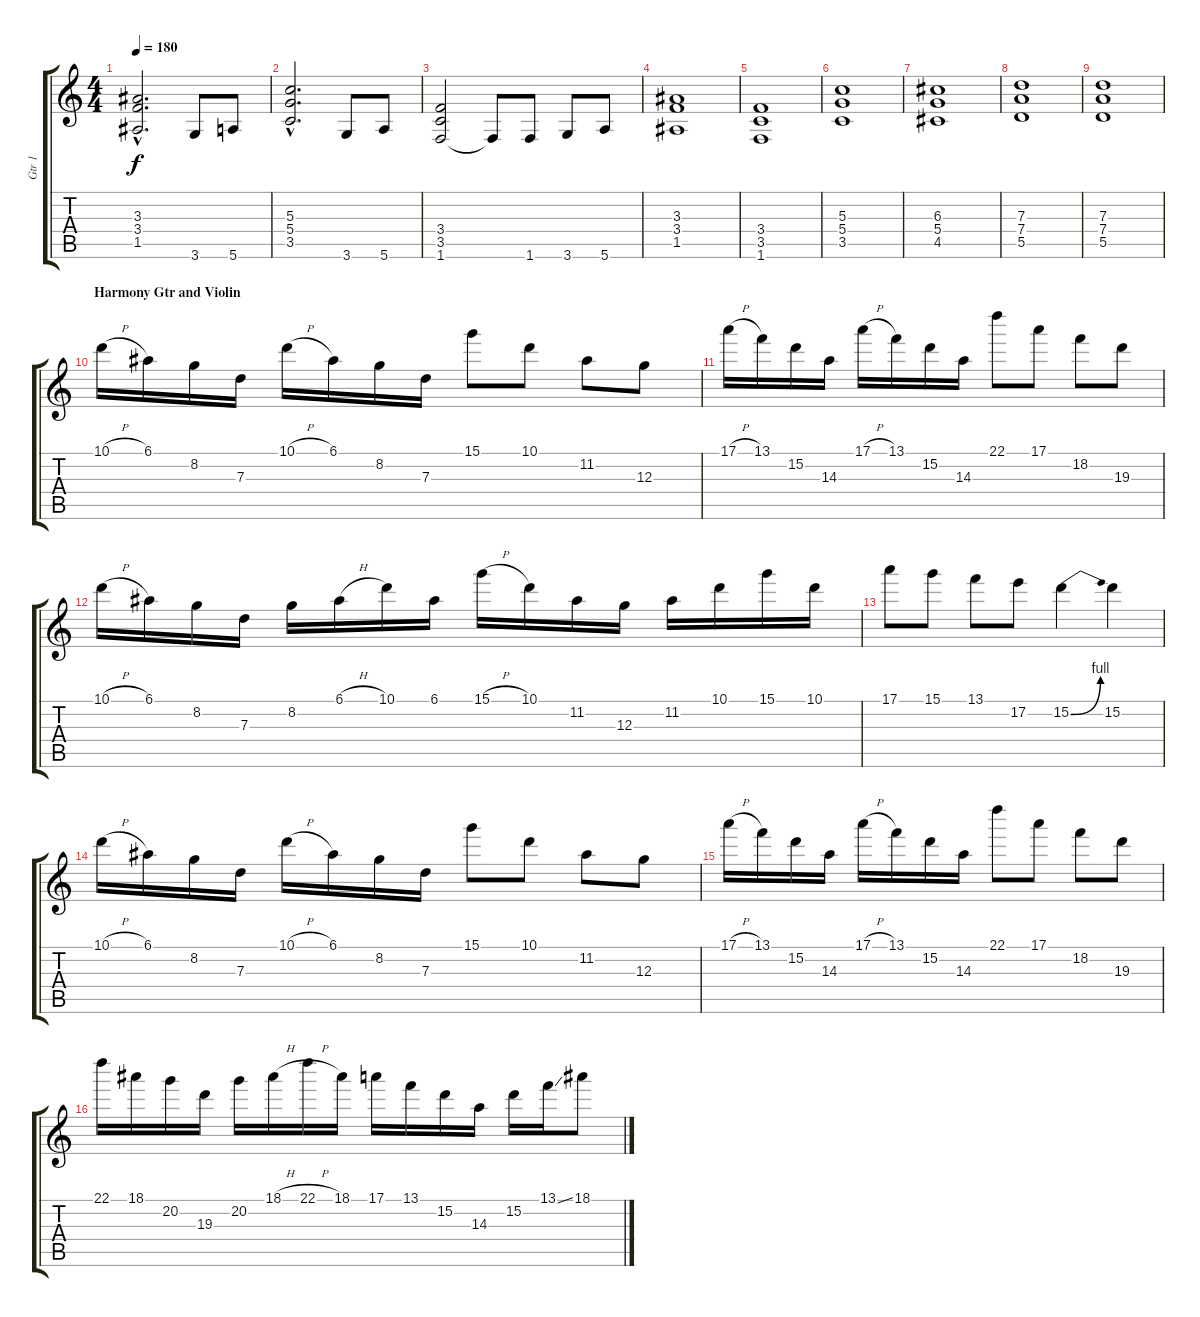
\track ("Gtr 1" "Gtr 1") {instrument overdrivenguitar}
\staff {score tabs}
\tuning (E4 B3 G3 D3 A2 E2) {hide}
\ts (4 4)
\tempo 180
\clef g2
\ks c
(3.3{hac} 3.4{hac} 1.5{hac}).2{d dy f} 3.6.8 5.6.8 |
(5.3{hac} 5.4{hac} 3.5{hac}).2{d} 3.6.8 5.6.8 |
(3.4 3.5 1.6).2 1.6{t}.8 1.6.8 3.6.8 5.6.8 |
(3.3 3.4 1.5).1 |
(3.4 3.5 1.6).1 |
(5.3 5.4 3.5).1 |
(6.3 5.4 4.5).1 |
(7.3 7.4 5.5).1 |
(7.3 7.4 5.5).1 |
\section ("" "Harmony Gtr and Violin")
10.1{h}.16 6.1.16 8.2.16 7.3.16 10.1{h}.16 6.1.16 8.2.16 7.3.16 15.1.8 10.1.8 11.2.8 12.3.8 |
17.1{h}.16 13.1.16 15.2.16 14.3.16 17.1{h}.16 13.1.16 15.2.16 14.3.16 22.1.8 17.1.8 18.2.8 19.3.8 |
10.1{h}.16 6.1.16 8.2.16 7.3.16 8.2.16 6.1{h}.16 10.1.16 6.1.16 15.1{h}.16 10.1.16 11.2.16 12.3.16 11.2.16 10.1.16 15.1.16 10.1.16 |
17.1.8 15.1.8 13.1.8 17.2.8 15.2{be (bend 0 0 60 4)}.4 15.2.4 |
10.1{h}.16 6.1.16 8.2.16 7.3.16 10.1{h}.16 6.1.16 8.2.16 7.3.16 15.1.8 10.1.8 11.2.8 12.3.8 |
17.1{h}.16 13.1.16 15.2.16 14.3.16 17.1{h}.16 13.1.16 15.2.16 14.3.16 22.1.8 17.1.8 18.2.8 19.3.8 |
22.1.16 18.1.16 20.2.16 19.3.16 20.2.16 18.1{h}.16 22.1{h}.16 18.1.16 17.1.16 13.1.16 15.2.16 14.3.16 15.2.16 13.1{ss}.16 18.1.8
